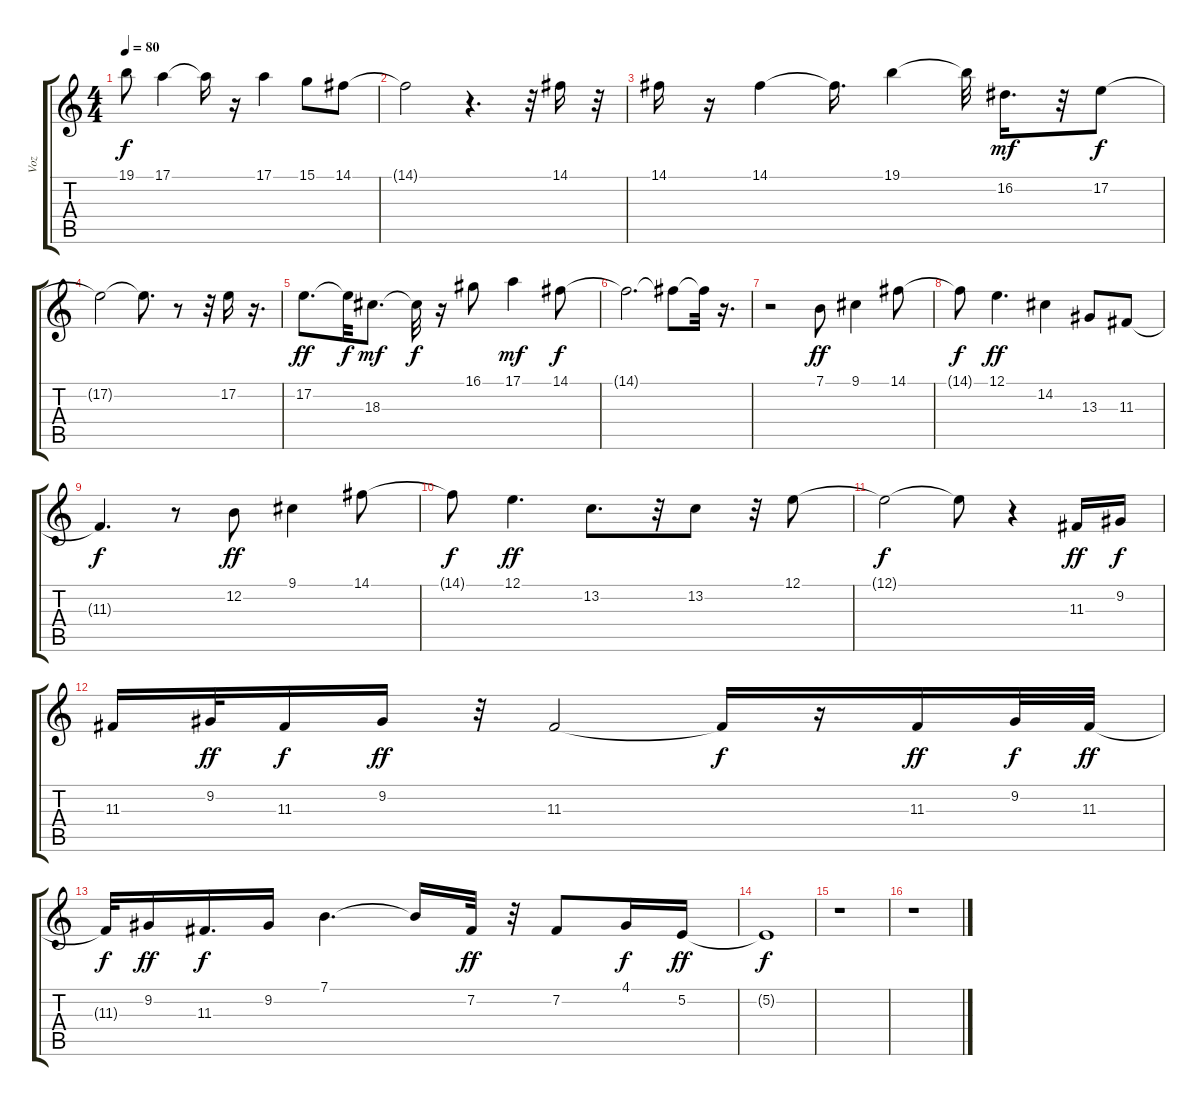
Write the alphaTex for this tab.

\track ("Voz" "Voz") {instrument tenorsax}
\staff {score tabs}
\tuning (E4 B3 G3 D3 A2 E2) {hide}
\ts (4 4)
\tempo 80
\clef g2
\ks c
19.1.8{dy f} 17.1.4 17.1{t}.16 r.16 17.1.4 15.1.8 14.1.8 |
14.1{t}.2 r.4{d} r.32 14.1.16 r.32 |
14.1.16 r.16 14.1.4 14.1{t}.16{d} 19.1.4 19.1{t}.32 16.2.16{d dy mf} r.32 17.2.8{dy f} |
17.2{t}.2 17.2{t}.8{d} r.8 r.32 17.2.16 r.16{d} |
17.2.8{d dy ff} 17.2{t}.32{dy f} 18.3.8{d dy mf} 18.3{t}.32{dy f} r.16 16.1.8 17.1.4{dy mf} 14.1.8{dy f} |
14.1{t}.2{d} 14.1{t}.8 14.1{t}.32 r.16{d} |
r.2 7.1.8{dy ff} 9.1.4 14.1.8 |
14.1{t}.8{dy f} 12.1.4{d dy ff} 14.2.4 13.3.8 11.3.8 |
11.3{t}.4{d dy f} r.8 12.2.8{dy ff} 9.1.4 14.1.8 |
14.1{t}.8{dy f} 12.1.4{d dy ff} 13.2.8{d} r.32 13.2.8 r.32 12.1.8 |
12.1{t}.2{dy f} 12.1{t}.8 r.4 11.3.16{dy ff} 9.2.16{dy f} |
11.3.16 9.2.32{dy ff} 11.3.16{dy f} 9.2.16{dy ff} r.32 11.3.2 11.3{t}.16{dy f} r.16 11.3.16{dy ff} 9.2.32{dy f} 11.3.32{dy ff} |
11.3{t}.32{dy f} 9.2.16{dy ff} 11.3.16{d dy f} 9.2.16 7.1.4{d} 7.1{t}.16 7.2.32{dy ff} r.32 7.2.8 4.1.16{dy f} 5.2.16{dy ff} |
5.2{t}.1{dy f} |
r.1 |
r.1
